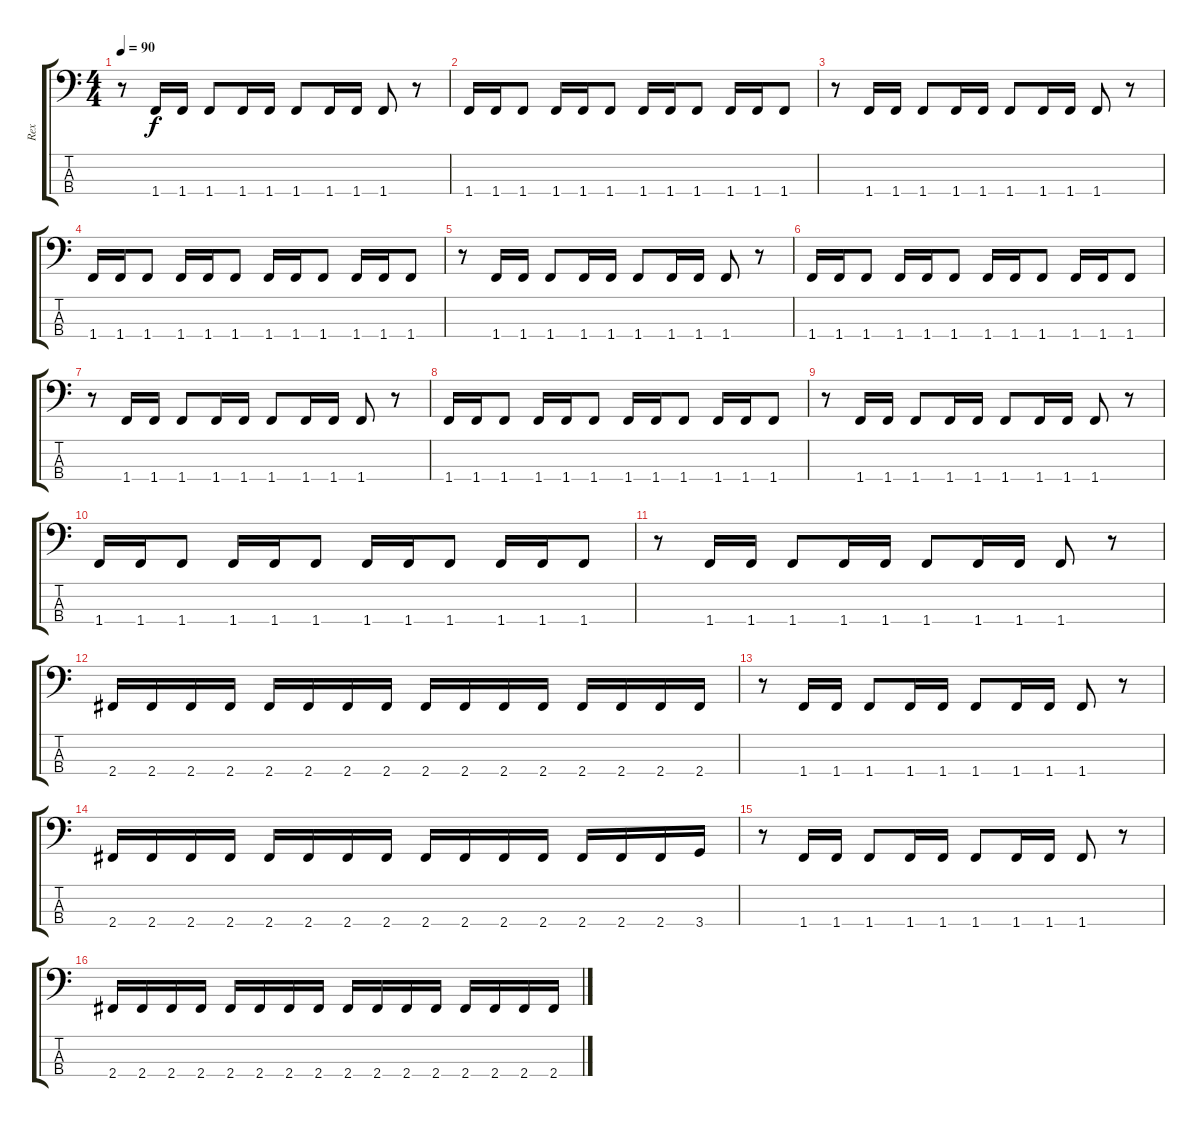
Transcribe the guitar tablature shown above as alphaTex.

\track ("Rex" "Rex") {instrument electricbasspick}
\staff {score tabs}
\tuning (G2 D2 A1 E1) {hide}
\ts (4 4)
\tempo 90
\clef f4
\ks c
r.8{dy f} 1.4.16 1.4.16 1.4.8 1.4.16 1.4.16 1.4.8 1.4.16 1.4.16 1.4.8 r.8 |
1.4.16 1.4.16 1.4.8 1.4.16 1.4.16 1.4.8 1.4.16 1.4.16 1.4.8 1.4.16 1.4.16 1.4.8 |
r.8 1.4.16 1.4.16 1.4.8 1.4.16 1.4.16 1.4.8 1.4.16 1.4.16 1.4.8 r.8 |
1.4.16 1.4.16 1.4.8 1.4.16 1.4.16 1.4.8 1.4.16 1.4.16 1.4.8 1.4.16 1.4.16 1.4.8 |
r.8 1.4.16 1.4.16 1.4.8 1.4.16 1.4.16 1.4.8 1.4.16 1.4.16 1.4.8 r.8 |
1.4.16 1.4.16 1.4.8 1.4.16 1.4.16 1.4.8 1.4.16 1.4.16 1.4.8 1.4.16 1.4.16 1.4.8 |
r.8 1.4.16 1.4.16 1.4.8 1.4.16 1.4.16 1.4.8 1.4.16 1.4.16 1.4.8 r.8 |
1.4.16 1.4.16 1.4.8 1.4.16 1.4.16 1.4.8 1.4.16 1.4.16 1.4.8 1.4.16 1.4.16 1.4.8 |
r.8 1.4.16 1.4.16 1.4.8 1.4.16 1.4.16 1.4.8 1.4.16 1.4.16 1.4.8 r.8 |
1.4.16 1.4.16 1.4.8 1.4.16 1.4.16 1.4.8 1.4.16 1.4.16 1.4.8 1.4.16 1.4.16 1.4.8 |
r.8 1.4.16 1.4.16 1.4.8 1.4.16 1.4.16 1.4.8 1.4.16 1.4.16 1.4.8 r.8 |
2.4.16 2.4.16 2.4.16 2.4.16 2.4.16 2.4.16 2.4.16 2.4.16 2.4.16 2.4.16 2.4.16 2.4.16 2.4.16 2.4.16 2.4.16 2.4.16 |
r.8 1.4.16 1.4.16 1.4.8 1.4.16 1.4.16 1.4.8 1.4.16 1.4.16 1.4.8 r.8 |
2.4.16 2.4.16 2.4.16 2.4.16 2.4.16 2.4.16 2.4.16 2.4.16 2.4.16 2.4.16 2.4.16 2.4.16 2.4.16 2.4.16 2.4.16 3.4.16 |
r.8 1.4.16 1.4.16 1.4.8 1.4.16 1.4.16 1.4.8 1.4.16 1.4.16 1.4.8 r.8 |
2.4.16 2.4.16 2.4.16 2.4.16 2.4.16 2.4.16 2.4.16 2.4.16 2.4.16 2.4.16 2.4.16 2.4.16 2.4.16 2.4.16 2.4.16 2.4.16
